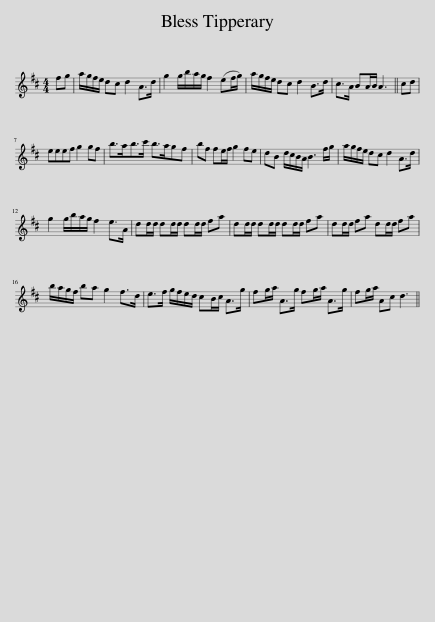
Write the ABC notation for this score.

X:1
L:1/8
M:4/4
I:linebreak $
K:D
V:1 treble
V:1
 fg | a/g/f/e/ dc d2 A>d | g2 g/b/a/g/ f2 (ef/g/) | a/g/f/e/ dc d2 B>d | c>A BA/B/ A3 || %5
 cd |$ eeef g2 gf | b>ab>c' b>agf | bf fe/f/ g2 fe | dB d/c/B/A/ B3 f/g/ | %10
 a/g/f/e/ dc d2 A>d |$ g2 g/b/a/g/ f2 e>A | dd/d/ dd/d/ dd/d/ fa | dd/d/ dd/d/ dd/d/ fa | dd/d/ fa dd/d/ fa |$ %15
 b/a/g/f/ ba g2 f>d | e>f g/f/e/d/ cB/c/ A>g | fg/a/ A>g fg/a/ A>g | fg/a/ Ac d3 || %19
